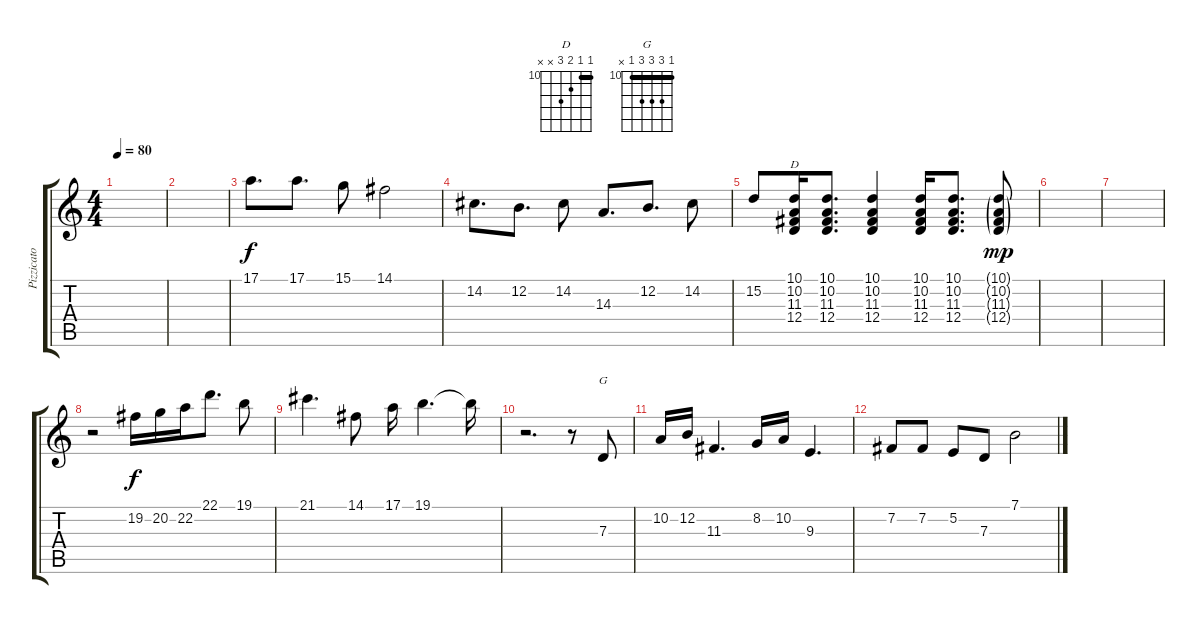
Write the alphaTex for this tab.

\track ("Pizzicato" "Pizzicato") {instrument pizzicatostrings}
\staff {score tabs}
\tuning (E4 B3 G3 D3 A2 E2) {hide}
\chord ("D" 10 10 11 12 x x) {firstfret 10 barre 10}
\chord ("G" 10 12 12 12 10 x) {firstfret 10 barre 10}
\ts (4 4)
\tempo 80
\clef g2
\ks c
|
|
17.1.8{d} 17.1.8{d} 15.1.8 14.1.2 |
14.2.8{d} 12.2.8{d} 14.2.8 14.3.8{d} 12.2.8{d} 14.2.8 |
15.2.8 (10.1 10.2 11.3 12.4).16{ch "D"} (10.1 10.2 11.3 12.4).8{d} (10.1 10.2 11.3 12.4).4 (10.1 10.2 11.3 12.4).16 (10.1 10.2 11.3 12.4).8{d} (10.1{g} 10.2{g} 11.3{g} 12.4{g}).8{dy mp} |
|
|
r.2 19.2.16{dy f} 20.2.16 22.2.16 22.1.8{d} 19.1.8 |
21.1.4{d} 14.1.8 17.1.16 19.1.4{d} 19.1{t}.16 |
r.2{d} r.8 7.3.8{ch "G"} |
10.2.16 12.2.16 11.3.4{d} 8.2.16 10.2.16 9.3.4{d} |
7.2.8 7.2.8 5.2.8 7.3.8 7.1.2
